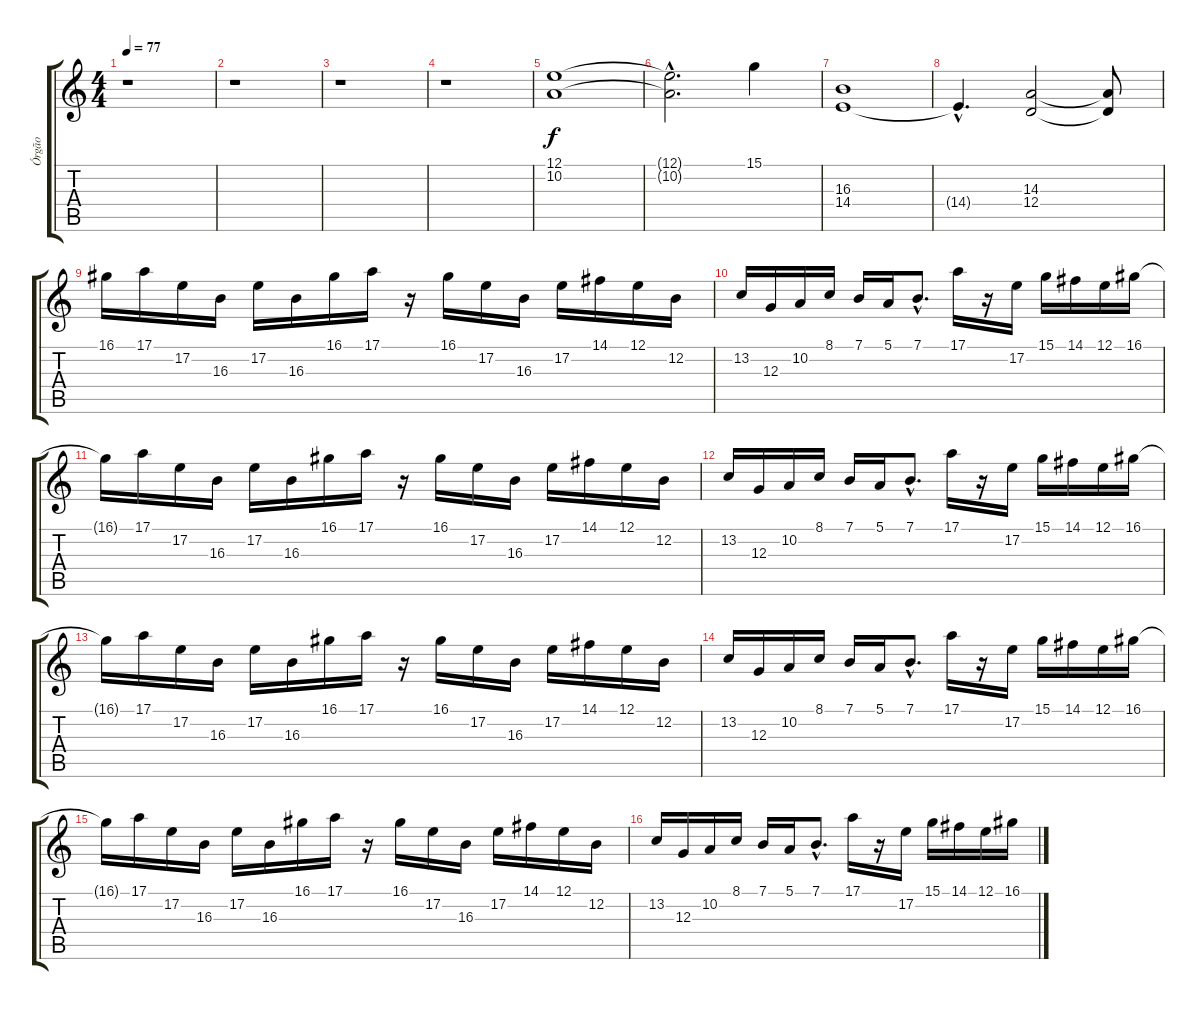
\track ("Órgão" "Órgão") {instrument drawbarorgan}
\staff {score tabs}
\tuning (E4 B3 G3 D3 A2 E2) {hide}
\ts (4 4)
\tempo 77
\clef g2
\ks c
r.1{dy f} |
r.1 |
r.1 |
r.1 |
(12.1 10.2).1 |
(12.1{hac t} 10.2{hac t}).2{d} 15.1.4 |
(16.3 14.4).1 |
14.4{hac t}.4{d} (14.3 12.4).2 (14.3{t} 12.4{t}).8 |
16.1.16{volume 10 balance 8} 17.1.16 17.2.16 16.3.16 17.2.16 16.3.16 16.1.16 17.1.16 r.16 16.1.16 17.2.16 16.3.16 17.2.16 14.1.16 12.1.16 12.2.16 |
13.2.16 12.3.16 10.2.16 8.1.16 7.1.16 5.1.16 7.1{hac}.8{d} 17.1.16 r.16 17.2.16 15.1.16 14.1.16 12.1.16 16.1.16 |
16.1{t}.16 17.1.16 17.2.16 16.3.16 17.2.16 16.3.16 16.1.16 17.1.16 r.16 16.1.16 17.2.16 16.3.16 17.2.16 14.1.16 12.1.16 12.2.16 |
13.2.16 12.3.16 10.2.16 8.1.16 7.1.16 5.1.16 7.1{hac}.8{d} 17.1.16 r.16 17.2.16 15.1.16 14.1.16 12.1.16 16.1.16 |
16.1{t}.16 17.1.16 17.2.16 16.3.16 17.2.16 16.3.16 16.1.16 17.1.16 r.16 16.1.16 17.2.16 16.3.16 17.2.16 14.1.16 12.1.16 12.2.16 |
13.2.16 12.3.16 10.2.16 8.1.16 7.1.16 5.1.16 7.1{hac}.8{d} 17.1.16 r.16 17.2.16 15.1.16 14.1.16 12.1.16 16.1.16 |
16.1{t}.16 17.1.16 17.2.16 16.3.16 17.2.16 16.3.16 16.1.16 17.1.16 r.16 16.1.16 17.2.16 16.3.16 17.2.16 14.1.16 12.1.16 12.2.16 |
13.2.16 12.3.16 10.2.16 8.1.16 7.1.16 5.1.16 7.1{hac}.8{d} 17.1.16 r.16 17.2.16 15.1.16 14.1.16 12.1.16 16.1.16
